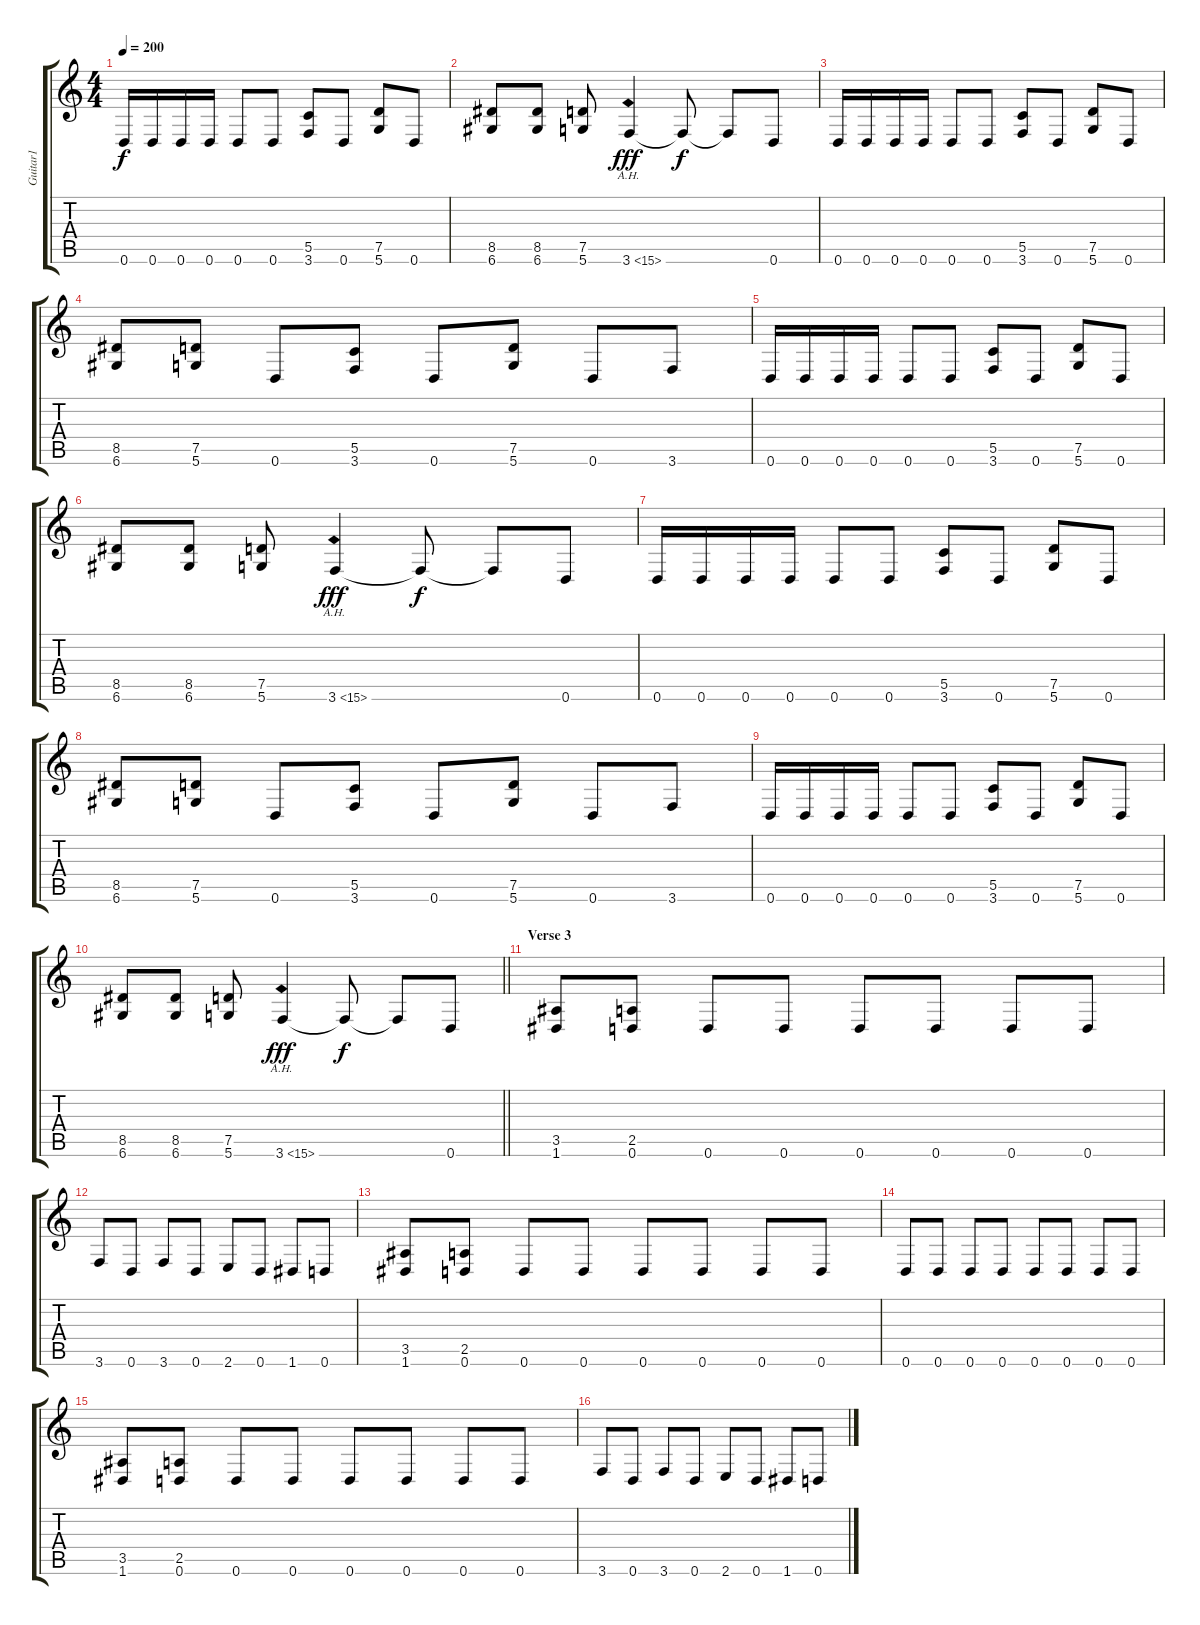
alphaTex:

\track ("Guitar1" "Guitar1") {instrument overdrivenguitar}
\staff {score tabs}
\tuning (D4 A3 F3 C3 G2 D2) {hide}
\ts (4 4)
\tempo 200
\clef g2
\ks c
0.6.16{dy f} 0.6.16 0.6.16 0.6.16 0.6.8 0.6.8 (5.5 3.6).8 0.6.8 (7.5 5.6).8 0.6.8 |
(8.5 6.6).8 (8.5 6.6).8 (7.5 5.6).8 3.6{ah 12}.4{dy fff} 3.6{t}.8{dy f} 3.6{t}.8 0.6.8 |
0.6.16 0.6.16 0.6.16 0.6.16 0.6.8 0.6.8 (5.5 3.6).8 0.6.8 (7.5 5.6).8 0.6.8 |
(8.5 6.6).8 (7.5 5.6).8 0.6.8 (5.5 3.6).8 0.6.8 (7.5 5.6).8 0.6.8 3.6.8 |
0.6.16 0.6.16 0.6.16 0.6.16 0.6.8 0.6.8 (5.5 3.6).8 0.6.8 (7.5 5.6).8 0.6.8 |
(8.5 6.6).8 (8.5 6.6).8 (7.5 5.6).8 3.6{ah 12}.4{dy fff} 3.6{t}.8{dy f} 3.6{t}.8 0.6.8 |
0.6.16 0.6.16 0.6.16 0.6.16 0.6.8 0.6.8 (5.5 3.6).8 0.6.8 (7.5 5.6).8 0.6.8 |
(8.5 6.6).8 (7.5 5.6).8 0.6.8 (5.5 3.6).8 0.6.8 (7.5 5.6).8 0.6.8 3.6.8 |
0.6.16 0.6.16 0.6.16 0.6.16 0.6.8 0.6.8 (5.5 3.6).8 0.6.8 (7.5 5.6).8 0.6.8 |
\barLineRight lightlight
(8.5 6.6).8 (8.5 6.6).8 (7.5 5.6).8 3.6{ah 12}.4{dy fff} 3.6{t}.8{dy f} 3.6{t}.8 0.6.8 |
\section ("" "Verse 3")
(3.5 1.6).8 (2.5 0.6).8 0.6.8 0.6.8 0.6.8 0.6.8 0.6.8 0.6.8 |
3.6.8 0.6.8 3.6.8 0.6.8 2.6.8 0.6.8 1.6.8 0.6.8 |
(3.5 1.6).8 (2.5 0.6).8 0.6.8 0.6.8 0.6.8 0.6.8 0.6.8 0.6.8 |
0.6.8 0.6.8 0.6.8 0.6.8 0.6.8 0.6.8 0.6.8 0.6.8 |
(3.5 1.6).8 (2.5 0.6).8 0.6.8 0.6.8 0.6.8 0.6.8 0.6.8 0.6.8 |
3.6.8 0.6.8 3.6.8 0.6.8 2.6.8 0.6.8 1.6.8 0.6.8
